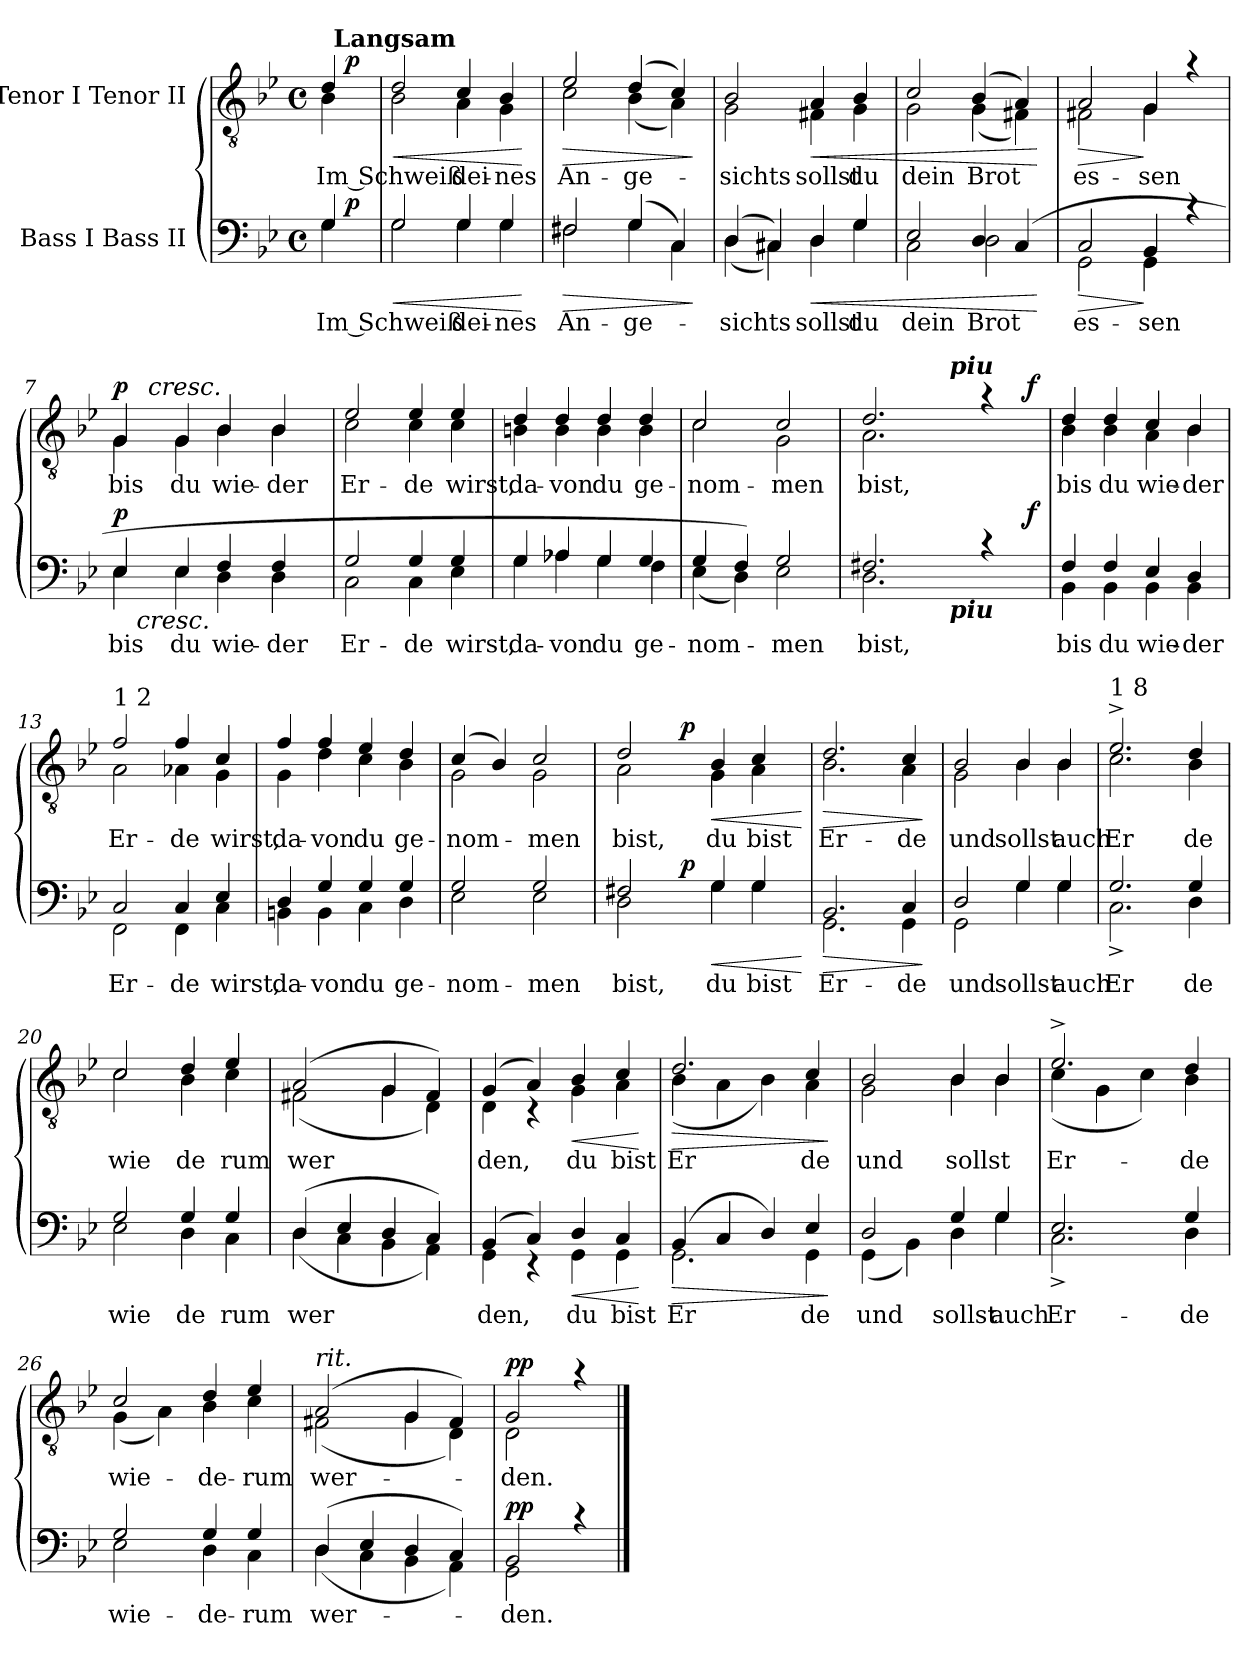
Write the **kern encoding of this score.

**kern	**text	**dynam	**kern	**text	**dynam
*part2	*part2	*part2	*part1	*part1	*part1
*staff2	*staff2	*staff2	*staff1	*staff1	*staff1
*I"Bass I Bass II	*	*	*I"Tenor I Tenor II	*	*
*clefF4	*	*	*clefGv2	*	*
*k[b-e-]	*	*	*k[b-e-]	*	*
*B-:	*	*	*B-:	*	*
*M4/4	*	*	*M4/4	*	*
*met(c)	*	*	*met(c)	*	*
=1	=1	=1	=1	=1	=1
!	!LO:LY:a	!	!	!LO:LY:b	!
*^	*	*	*^	*	*
*	*^	*	*	*	*^	*	*
*	*	*	*	*	*	*	*^	*	*
4G/	4G\	16ryy	Im Schweiß	.	4d/	4B-\	16ryy	32ryy	Im Schweiß	.
!	!	!	!	!	!	!	!	!LO:TX:a:B:t=Langsam	!	!
.	.	.	.	.	.	.	.	8..ryy	.	.
!	!	!	!	!LO:DY:b	!	!	!	!	!	!LO:DY:a
.	.	8.ryy	.	p	.	.	8.ryy	.	.	p
=2	=2	=2	=2	=2	=2	=2	=2	=2	=2	=2
!	!	!	!	!LO:HP:b	!	!	!	!	!	!LO:HP:b
*	*v	*v	*	*	*	*	*	*	*	*
*	*	*	*	*	*v	*v	*v	*	*
2G/	2G\	.	<	2d/	2B-\	.	<
!	!	!LO:LY:a	!	!	!	!LO:LY:b	!
4G/	4G\	dei-	.	4c/	4A\	dei-	.
!	!	!LO:LY:a	!	!	!	!LO:LY:b	!
4G/	4G\	-nes	.	4B-/	4G\	-nes	.
*v	*v	*	*	*	*	*	*
*	*	*	*v	*v	*	*
.	.	[	.	.	[
=3	=3	=3	=3	=3	=3
!	!LO:LY:a	!LO:HP:b	!	!LO:LY:b	!LO:HP:b
*^	*	*	*^	*	*
2F#X/	2F#\	An-	>	2e-/	2c\	An-	>
!	!	!LO:LY:a	!	!	!	!LO:LY:b	!
(<4G/	4G\	-ge-	.	(4d/	(<4B-\	-ge-	.
4C/)	4C\	.	.	4c/)	4A\)	.	.
*v	*v	*	*	*	*	*	*
*	*	*	*v	*v	*	*
.	.	]	.	.	]
=4	=4	=4	=4	=4	=4
!	!LO:LY:a	!	!	!LO:LY:b	!
*^	*	*	*^	*	*
(4D/	(<4D\	-sichts	.	2B-/	2G\	-sichts	.
4C#X/)	4C#\)	.	.	.	.	.	.
!	!	!LO:LY:a	!LO:HP:b	!	!	!LO:LY:b	!LO:HP:b
4D/	4D\	sollst	<	4A/	4F#X\	sollst	<
!	!	!LO:LY:a	!	!	!	!LO:LY:b	!
4G/	4G\	du	.	4B-/	4G\	du	.
=5	=5	=5	=5	=5	=5	=5	=5
!	!	!LO:LY:a	!	!	!	!LO:LY:b	!
2E-/	2C\	dein	.	2c/	2G\	dein	.
!	!	!LO:LY:a	!	!	!	!LO:LY:b	!
4D/	(>2D\	Brot	.	(4B-/	(<4G\	Brot	.
(4C/	.	.	.	4A/)	4F#X\)	.	.
*v	*v	*	*	*	*	*	*
*	*	*	*v	*v	*	*
.	.	[	.	.	[
=6	=6	=6	=6	=6	=6
!	!LO:LY:a	!LO:HP:b	!	!LO:LY:b	!LO:HP:b
*^	*	*	*^	*	*
2C/	2GG\	es-	>	2A/	2F#X\	es-	>
!	!	!LO:LY:a	!	!	!	!LO:LY:b	!
4BB-/	4GG\	-sen	]	4G/	4G\	-sen	]
4rc	4ryy	.	.	4ra	4ryy	.	.
!!LO:LB:g=z
=7	=7	=7	=7	=7	=7	=7	=7
!	!	!LO:LY:a	!LO:DY:b	!	!	!LO:LY:b	!LO:DY:a
*	*^	*	*	*	*^	*	*
4E-/	4E-\	16.ryy	bis	p	4G/	4G\	8ryy	bis	p
!	!	!LO:TX:b:i:t=cresc.	!	!	!	!	!	!	!
.	.	2ryy	.	.	.	.	.	.	.
!	!	!	!	!	!	!	!LO:TX:a:i:t=cresc.	!	!
.	.	.	.	.	.	.	2..ryy	.	.
!	!	!	!LO:LY:a	!	!	!	!	!LO:LY:b	!
4E-/	4E-\	.	du	.	4G/	4G\	.	du	.
!	!	!	!LO:LY:a	!	!	!	!	!LO:LY:b	!
4F/	4D\	.	wie-	.	4B-/	4B-\	.	wie-	.
.	.	4ryy	.	.	.	.	.	.	.
!	!	!	!LO:LY:a	!	!	!	!	!LO:LY:b	!
4F/	4D\	.	-der	.	4B-/	4B-\	.	-der	.
.	.	8ryy	.	.	.	.	.	.	.
.	.	32ryy	.	.	.	.	.	.	.
=8	=8	=8	=8	=8	=8	=8	=8	=8	=8
!	!	!	!LO:LY:a	!	!	!	!	!LO:LY:b	!
*	*v	*v	*	*	*	*	*	*	*
*	*	*	*	*	*v	*v	*	*
2G/	2C\	Er-	.	2e-/	2c\	Er-	.
!	!	!LO:LY:a	!	!	!	!LO:LY:b	!
4G/	4C\	-de	.	4e-/	4c\	-de	.
!	!	!LO:LY:a	!	!	!	!LO:LY:b	!
4G/	4E-\	wirst,	.	4e-/	4c\	wirst,	.
=9	=9	=9	=9	=9	=9	=9	=9
!	!	!LO:LY:a	!	!	!	!LO:LY:b	!
4G/	4G\	da-	.	4d/	4Bn\	da-	.
!	!	!LO:LY:a	!	!	!	!LO:LY:b	!
4A-X/	4A-\	-von	.	4d/	4B\	-von	.
!	!	!LO:LY:a	!	!	!	!LO:LY:b	!
4G/	4G\	du	.	4d/	4B\	du	.
!	!	!LO:LY:a	!	!	!	!LO:LY:b	!
4G/	4F\	ge-	.	4d/	4B\	ge-	.
=10	=10	=10	=10	=10	=10	=10	=10
!	!	!LO:LY:a	!	!	!	!LO:LY:b	!
4G/	(<4E-\	-nom-	.	2c/	2c\	-nom-	.
4F/)	4D\)	.	.	.	.	.	.
!	!	!LO:LY:a	!	!	!	!LO:LY:b	!
2G/	2E-\	-men	.	2c/	2G\	-men	.
=11	=11	=11	=11	=11	=11	=11	=11
!	!	!LO:LY:a	!	!	!	!LO:LY:b	!
*^	*^	*	*	*^	*^	*	*
2.F#X/	2.D\	2...ryy	2ryy	bist,	.	2.d/	2.A\	2...ryy	2ryy	bist,	.
.	.	.	16.ryy	.	.	.	.	.	16.ryy	.	.
!	!	!	!	!	!	!	!	!	!LO:TX:a:Bi:t=piu	!	!
!	!	!	!LO:TX:b:Bi:t=piu	!	!	!	!	!	!	!	!
.	.	.	4ryy	.	.	.	.	.	4ryy	.	.
4rc	4ryy	.	.	.	.	4ra	4ryy	.	.	.	.
.	.	.	8ryy	.	.	.	.	.	8ryy	.	.
!	!	!	!	!	!LO:DY:b	!	!	!	!	!	!LO:DY:a
.	.	16ryy	.	.	f	.	.	16ryy	.	.	f
.	.	.	32ryy	.	.	.	.	.	32ryy	.	.
=12	=12	=12	=12	=12	=12	=12	=12	=12	=12	=12	=12
!	!	!	!	!LO:LY:a	!	!	!	!	!	!LO:LY:b	!
*	*v	*v	*v	*	*	*	*	*	*	*	*
*	*	*	*	*	*v	*v	*v	*	*
4F/	4BB-\	bis	.	4d/	4B-\	bis	.
!	!	!LO:LY:a	!	!	!	!LO:LY:b	!
4F/	4BB-\	du	.	4d/	4B-\	du	.
!	!	!LO:LY:a	!	!	!	!LO:LY:b	!
4E-/	4BB-\	wie-	.	4c/	4A\	wie-	.
!	!	!LO:LY:a	!	!	!	!LO:LY:b	!
4D/	4BB-\	-der	.	4B-/	4B-\	-der	.
!!LO:LB:g=z	!!
=13	=13	=13	=13	=13	=13	=13	=13
!	!	!	!	!LO:TX:a:t=1 2	!	!	!
!	!	!LO:LY:a	!	!	!	!LO:LY:b	!
2C/	2FF\	Er-	.	2f/	2A\	Er-	.
!	!	!LO:LY:a	!	!	!	!LO:LY:b	!
4C/	4FF\	-de	.	4f/	4A-X\	-de	.
!	!	!LO:LY:a	!	!	!	!LO:LY:b	!
4E-/	4C\	wirst,	.	4c/	4G\	wirst,	.
=14	=14	=14	=14	=14	=14	=14	=14
!	!	!LO:LY:a	!	!	!	!LO:LY:b	!
4D/	4BBn\	da-	.	4f/	4G\	da-	.
!	!	!LO:LY:a	!	!	!	!LO:LY:b	!
4G/	4BB\	-von	.	4f/	4d\	-von	.
!	!	!LO:LY:a	!	!	!	!LO:LY:b	!
4G/	4C\	du	.	4e-/	4c\	du	.
!	!	!LO:LY:a	!	!	!	!LO:LY:b	!
4G/	4D\	ge-	.	4d/	4B-\	ge-	.
=15	=15	=15	=15	=15	=15	=15	=15
!	!	!LO:LY:a	!	!	!	!LO:LY:b	!
2G/	2E-\	-nom-	.	(4c/	2G\	-nom-	.
.	.	.	.	4B-/)	.	.	.
!	!	!LO:LY:a	!	!	!	!LO:LY:b	!
2G/	2E-\	-men	.	2c/	2G\	-men	.
=16	=16	=16	=16	=16	=16	=16	=16
!	!	!LO:LY:a	!	!	!	!LO:LY:b	!
*	*^	*	*	*	*^	*	*
2F#X/	2D\	4ryy	bist,	.	2d/	2A\	4ryy	bist,	.
.	.	16.ryy	.	.	.	.	16.ryy	.	.
!	!	!	!	!LO:DY:b	!	!	!	!	!LO:DY:a
.	.	2ryy	.	p	.	.	2ryy	.	p
!	!	!	!LO:LY:a	!LO:HP:b	!	!	!	!LO:LY:b	!LO:HP:b
4G/	4G\	.	du	<	4B-/	4G\	.	du	<
!	!	!	!LO:LY:a	!	!	!	!	!LO:LY:b	!
4G/	4G\	.	bist	.	4c/	4A\	.	bist	.
.	.	8ryy	.	.	.	.	8ryy	.	.
.	.	32ryy	.	.	.	.	32ryy	.	.
.	.	.	.	[	.	.	.	.	[
=17	=17	=17	=17	=17	=17	=17	=17	=17	=17
!	!	!	!LO:LY:a	!LO:HP:b	!	!	!	!LO:LY:b	!LO:HP:b
*	*v	*v	*	*	*	*	*	*	*
*	*	*	*	*	*v	*v	*	*
2.BB-/	2.GG\	Er-	>	2.d/	2.B-\	Er-	>
!	!	!LO:LY:a	!	!	!	!LO:LY:b	!
4C/	4GG\	-de	.	4c/	4A\	-de	.
*v	*v	*	*	*	*	*	*
*	*	*	*v	*v	*	*
.	.	]	.	.	]
=18	=18	=18	=18	=18	=18
!	!LO:LY:a	!	!	!LO:LY:b	!
*^	*	*	*^	*	*
2D/	2GG\	und	.	2B-/	2G\	und	.
!	!	!LO:LY:a	!	!	!	!LO:LY:b	!
4G/	4G\	sollst	.	4B-/	4B-\	sollst	.
!	!	!LO:LY:a	!	!	!	!LO:LY:b	!
4G/	4G\	auch	.	4B-/	4B-\	auch	.
!!LO:LB:g=z	!!
=19	=19	=19	=19	=19	=19	=19	=19
!	!	!	!	!LO:TX:a:t=1 8	!	!	!
!	!	!LO:LY:a	!	!	!	!LO:LY:b	!
2.G/	2.C^<\	Er	.	2.e-^>/	2.c\	Er	.
!	!	!LO:LY:a	!	!	!	!LO:LY:b	!
4G/	4D\	de	.	4d/	4B-\	de	.
=20	=20	=20	=20	=20	=20	=20	=20
!	!	!LO:LY:a	!	!	!	!LO:LY:b	!
2G/	2E-\	wie	.	2c/	2c\	wie	.
!	!	!LO:LY:a	!	!	!	!LO:LY:b	!
4G/	4D\	de	.	4d/	4B-\	de	.
!	!	!LO:LY:a	!	!	!	!LO:LY:b	!
4G/	4C\	rum	.	4e-/	4c\	rum	.
=21	=21	=21	=21	=21	=21	=21	=21
!	!	!LO:LY:a	!	!	!	!LO:LY:b	!
(4D/	(<4D\	wer	.	(2A/	(<2F#X\	wer	.
4E-/	4C\	.	.	.	.	.	.
4D/	4BB-\	.	.	4G/	4G\	.	.
4C/)	4AA\)	.	.	4F#/)	4D\)	.	.
=22	=22	=22	=22	=22	=22	=22	=22
!	!	!LO:LY:a	!	!	!	!LO:LY:b	!
(4BB-/	4GG\	den,	.	(4G/	4D\	den,	.
4C/)	4rDD	.	.	4A/)	4rBB	.	.
!	!	!LO:LY:a	!LO:HP:b	!	!	!LO:LY:b	!LO:HP:b
4D/	4GG\	du	<	4B-/	4G\	du	<
!	!	!LO:LY:a	!	!	!	!LO:LY:b	!
4C/	4GG\	bist	.	4c/	4A\	bist	.
*v	*v	*	*	*	*	*	*
*	*	*	*v	*v	*	*
.	.	[	.	.	[
=23	=23	=23	=23	=23	=23
!	!LO:LY:a	!LO:HP:b	!	!LO:LY:b	!LO:HP:b
*^	*	*	*^	*	*
(4BB-/	2.GG\	Er	>	2.d/	(<4B-\	Er	>
4C/	.	.	.	.	4A\	.	.
4D/)	.	.	.	.	4B-\)	.	.
!	!	!LO:LY:a	!	!	!	!LO:LY:b	!
4E-/	4GG\	de	.	4c/	4A\	de	.
*v	*v	*	*	*	*	*	*
*	*	*	*v	*v	*	*
.	.	]	.	.	]
=24	=24	=24	=24	=24	=24
!	!LO:LY:a	!	!	!LO:LY:b	!
*^	*	*	*^	*	*
2D/	(<4GG\	und	.	2B-/	2G\	und	.
.	4BB-\)	.	.	.	.	.	.
!	!	!LO:LY:a	!	!	!	!LO:LY:b	!
4G/	4D\	sollst	.	4B-/	4B-\	sollst	.
!	!	!LO:LY:a	!	!	!	!LO:LY:b	!
4G/	4G\	auch	.	4B-/	4B-\	.	.
!!LO:LB:g=z	!!
=25	=25	=25	=25	=25	=25	=25	=25
!	!	!LO:LY:a	!	!	!	!LO:LY:b	!
2.E-/	2.C^<\	Er-	.	2.e-^>/	(<4c\	Er-	.
.	.	.	.	.	4G\	.	.
.	.	.	.	.	4c\)	.	.
!	!	!LO:LY:a	!	!	!	!LO:LY:b	!
4G/	4D\	-de	.	4d/	4B-\	de	.
=26	=26	=26	=26	=26	=26	=26	=26
!	!	!LO:LY:a	!	!	!	!LO:LY:b	!
2G/	2E-\	wie-	.	2c/	(<4G\	wie-	.
.	.	.	.	.	4A\)	.	.
!	!	!LO:LY:a	!	!	!	!LO:LY:b	!
4G/	4D\	-de-	.	4d/	4B-\	-de-	.
!	!	!LO:LY:a	!	!	!	!LO:LY:b	!
4G/	4C\	-rum	.	4e-/	4c\	-rum	.
=27	=27	=27	=27	=27	=27	=27	=27
!	!	!	!	!LO:TX:a:i:t=rit.	!	!	!
!	!	!LO:LY:a	!	!	!	!LO:LY:b	!
(4D/	(<4D\	wer-	.	(2A/	(<2F#X\	-wer-	.
4E-/	4C\	.	.	.	.	.	.
4D/	4BB-\	.	.	4G/	4G\	.	.
4C/)	4AA\)	.	.	4F#/)	4D\)	.	.
=28	=28	=28	=28	=28	=28	=28	=28
!	!	!LO:LY:a	!LO:DY:b	!	!	!LO:LY:b	!LO:DY:a
2BB-/	2GG\	-den.	pp	2G/	2D\	-den.	pp
4rc	4ryy	.	.	4ra	4ryy	.	.
!	!LO:TX:b:t=StO 1 3|05|2017	!	!	!	!	!	!
*v	*v	*	*	*	*	*	*
*	*	*	*v	*v	*	*
==	==	==	==	==	==
*-	*-	*-	*-	*-	*-
